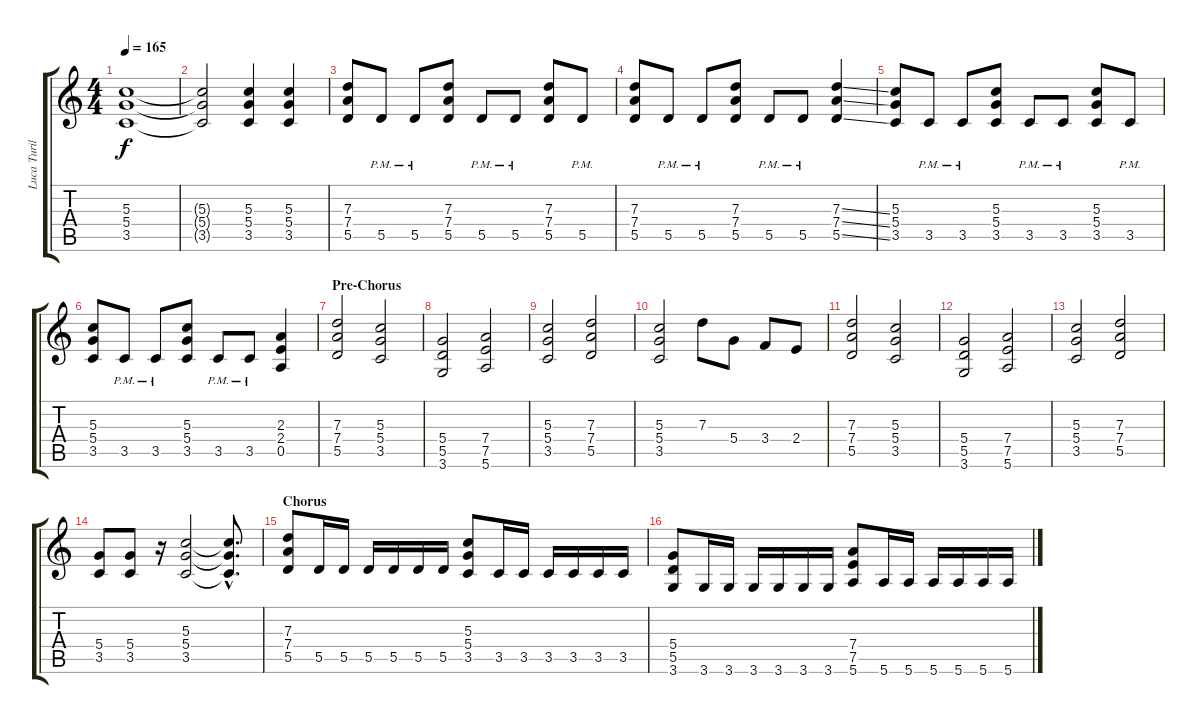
\track ("Luca Turilli 1" "Luca Turil") {instrument distortionguitar}
\staff {score tabs}
\tuning (E4 B3 G3 D3 A2 E2) {hide}
\ts (4 4)
\tempo 165
\clef g2
\ks c
(5.3 5.4 3.5).1{dy f} |
(5.3{t} 5.4{t} 3.5{t}).2 (5.3 5.4 3.5).4 (5.3 5.4 3.5).4 |
(7.3 7.4 5.5).8 5.5{pm}.8 5.5{pm}.8 (7.3 7.4 5.5).8 5.5{pm}.8 5.5{pm}.8 (7.3 7.4 5.5).8 5.5{pm}.8 |
(7.3 7.4 5.5).8 5.5{pm}.8 5.5{pm}.8 (7.3 7.4 5.5).8 5.5{pm}.8 5.5{pm}.8 (7.3{ss} 7.4{ss} 5.5{ss}).4 |
(5.3 5.4 3.5).8 3.5{pm}.8 3.5{pm}.8 (5.3 5.4 3.5).8 3.5{pm}.8 3.5{pm}.8 (5.3 5.4 3.5).8 3.5{pm}.8 |
(5.3 5.4 3.5).8 3.5{pm}.8 3.5{pm}.8 (5.3 5.4 3.5).8 3.5{pm}.8 3.5{pm}.8 (2.3 2.4 0.5).4 |
\section ("" "Pre-Chorus")
(7.3 7.4 5.5).2 (5.3 5.4 3.5).2 |
(5.4 5.5 3.6).2 (7.4 7.5 5.6).2 |
(5.3 5.4 3.5).2 (7.3 7.4 5.5).2 |
(5.3 5.4 3.5).2 7.3.8 5.4.8 3.4.8 2.4.8 |
(7.3 7.4 5.5).2 (5.3 5.4 3.5).2 |
(5.4 5.5 3.6).2 (7.4 7.5 5.6).2 |
(5.3 5.4 3.5).2 (7.3 7.4 5.5).2 |
(5.4 3.5).8 (5.4 3.5).8 r.16 (5.3 5.4 3.5).2 (5.3{hac t} 5.4{hac t} 3.5{hac t}).8{d} |
\section ("" "Chorus")
(7.3 7.4 5.5).8 5.5.16 5.5.16 5.5.16 5.5.16 5.5.16 5.5.16 (5.3 5.4 3.5).8 3.5.16 3.5.16 3.5.16 3.5.16 3.5.16 3.5.16 |
(5.4 5.5 3.6).8 3.6.16 3.6.16 3.6.16 3.6.16 3.6.16 3.6.16 (7.4 7.5 5.6).8 5.6.16 5.6.16 5.6.16 5.6.16 5.6.16 5.6.16
